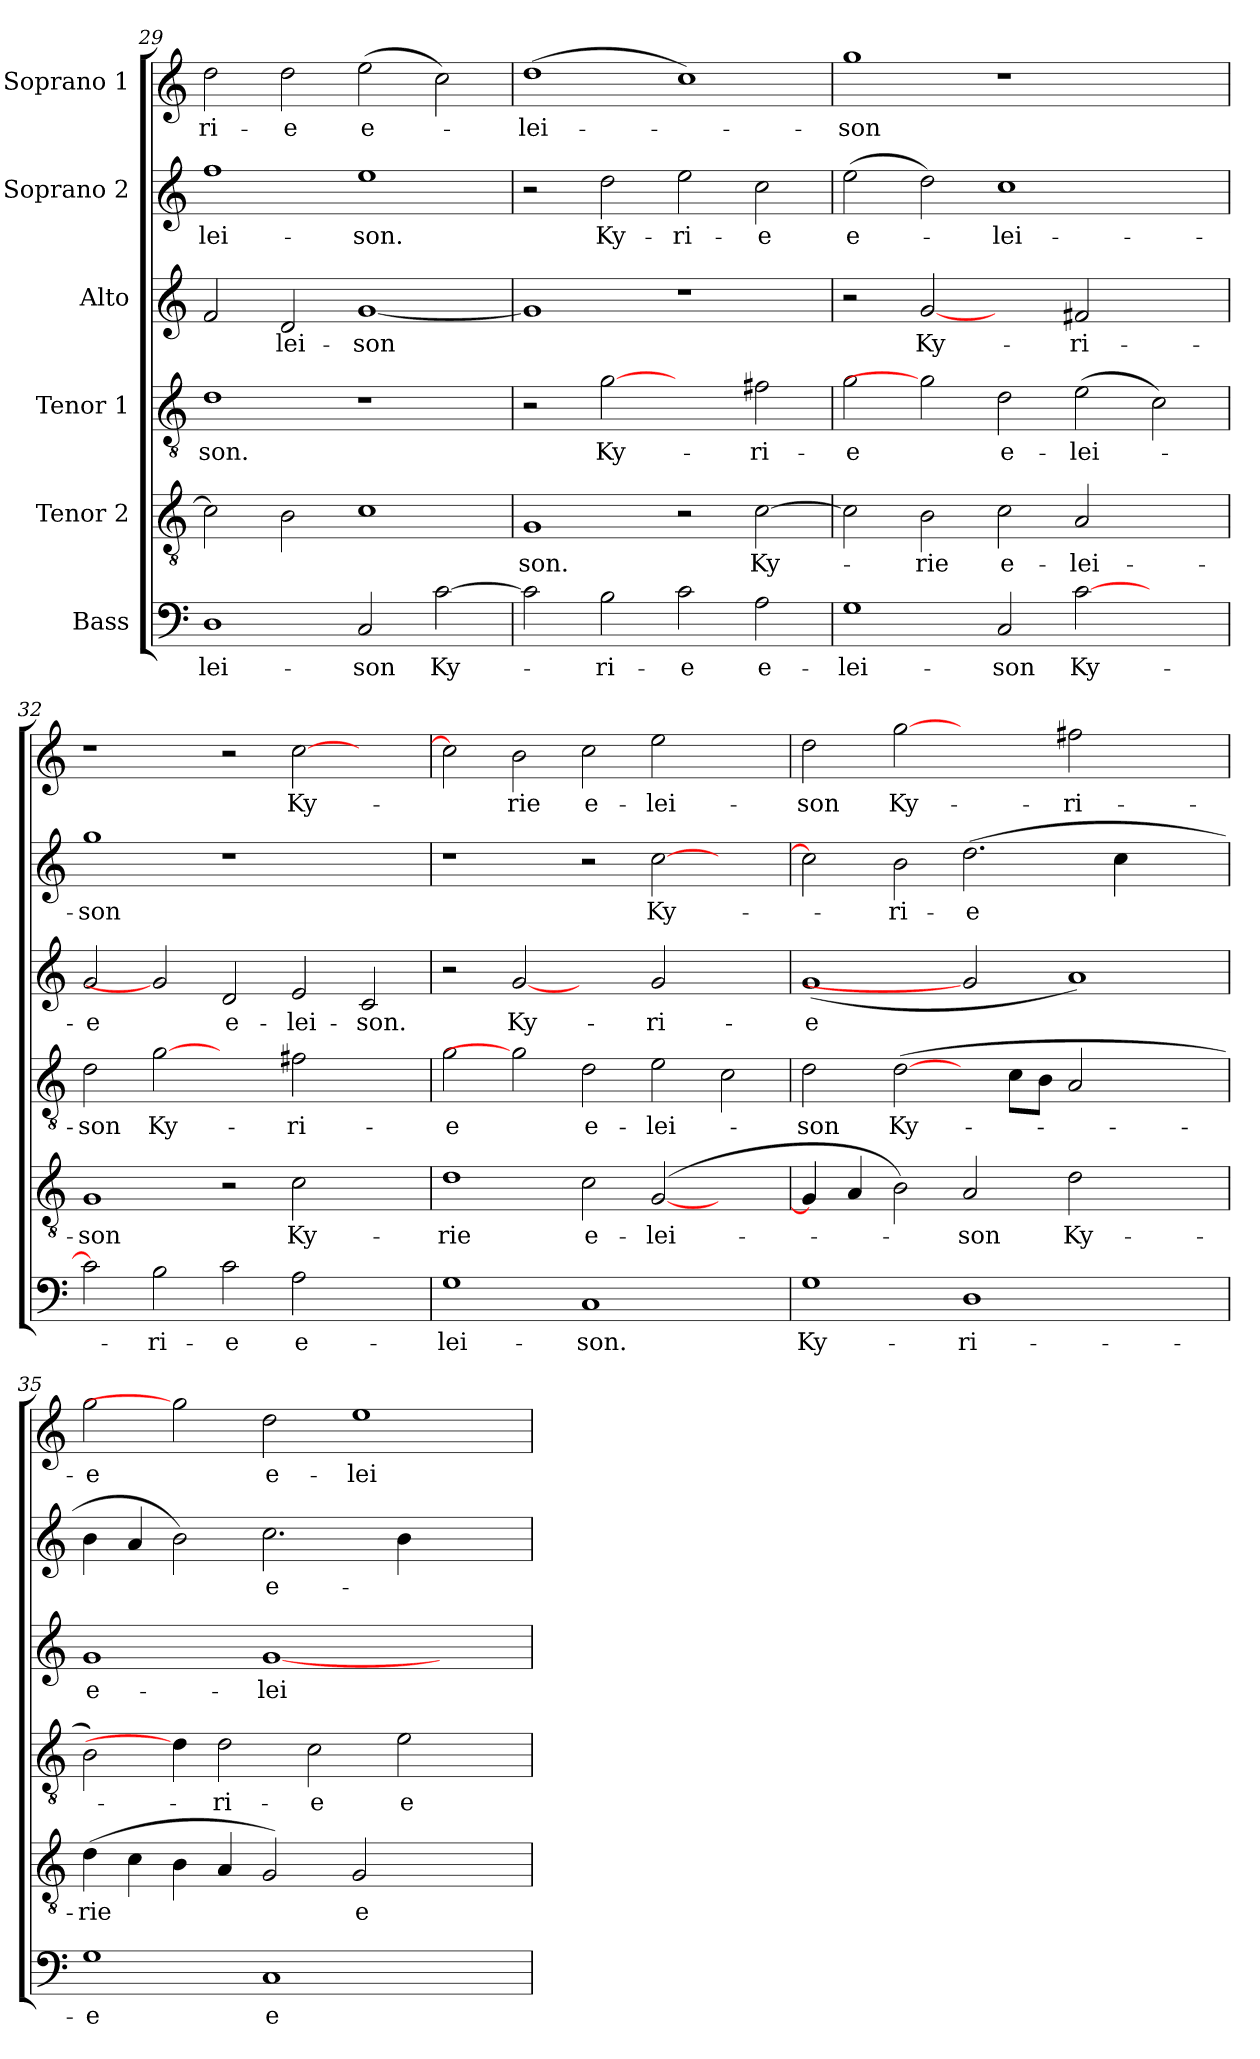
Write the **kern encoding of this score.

**kern	**text	**kern	**text	**kern	**text	**kern	**text	**kern	**text	**kern	**text
*part6	*part6	*part5	*part5	*part4	*part4	*part3	*part3	*part2	*part2	*part1	*part1
*staff6	*staff6	*staff5	*staff5	*staff4	*staff4	*staff3	*staff3	*staff2	*staff2	*staff1	*staff1
*I"Bass	*	*I"Tenor 2	*	*I"Tenor 1	*	*I"Alto	*	*I"Soprano 2	*	*I"Soprano 1	*
*clefF4	*	*clefGv2	*	*clefGv2	*	*clefG2	*	*clefG2	*	*clefG2	*
*k[]	*	*k[]	*	*k[]	*	*k[]	*	*k[]	*	*k[]	*
*C:	*	*C:	*	*C:	*	*C:	*	*C:	*	*C:	*
=29	=29	=29	=29	=29	=29	=29	=29	=29	=29	=29	=29
1D	-lei-	2c\]	.	1d	-son.	2f/	.	1ff	-lei-	2dd\	-ri-
.	.	2B\	.	.	.	2d/	-lei-	.	.	2dd\	-e
2C/	-son	1c	.	1r	.	[1g	-son	1ee	-son.	(2ee\	e-
[2c\	Ky-	.	.	.	.	.	.	.	.	2cc\)	.
=30	=30	=30	=30	=30	=30	=30	=30	=30	=30	=30	=30
2c\]	.	1G	-son.	2r	.	1g]	.	2r	.	(1dd	-lei-
2B\	-ri-	.	.	[2g	Ky-	.	.	2dd\	Ky-	.	.
2c\	-e	2r	.	2ryy	.	1r	.	2ee\	-ri-	1cc)	.
2A\	e-	[2c\	Ky-	2f#X\	-ri-	.	.	2cc\	-e	.	.
=31	=31	=31	=31	=31	=31	=31	=31	=31	=31	=31	=31
1G	-lei-	2c\]	.	2g\	-e	2r	.	(2ee\	e-	1gg	-son
.	.	2B\	-rie	2g]	.	[2g	Ky-	2dd\)	.	.	.
2C/	-son	2c\	e-	2d\	e-	2ryy	.	1cc	-lei-	1r	.
[2c\	Ky-	2A/	-lei-	(2e\	-lei-	2f#X/	-ri-	.	.	.	.
2ryy	.	2ryy	.	2c\)	.	2ryy	.	2ryy	.	2ryy	.
=32	=32	=32	=32	=32	=32	=32	=32	=32	=32	=32	=32
2c\]	.	1G	-son	2d\	-son	2g/	-e	1gg	-son	1r	.
2B\	-ri-	.	.	[2g	Ky-	2g]	.	.	.	.	.
2c\	-e	2r	.	2ryy	.	2d/	e-	1r	.	2r	.
2A\	e-	2c\	Ky-	2f#X\	-ri-	2e/	-lei-	.	.	[2cc\	Ky-
2ryy	.	2ryy	.	2ryy	.	2c/	-son.	2ryy	.	2ryy	.
!!LO:LB:g=z
=33	=33	=33	=33	=33	=33	=33	=33	=33	=33	=33	=33
1G	-lei-	1d	-rie	2g\	-e	2r	.	1r	.	2cc\]	-­
.	.	.	.	2g]	.	[2g	Ky-	.	.	2b\	rie
1C	-son.	2c\	e-	2d\	e-	2ryy	.	2r	.	2cc\	e-
.	.	([2G/	-lei-	2e\	-lei-	2g/	-ri-	[2cc\	Ky-	2ee\	-lei-
2ryy	.	2ryy	.	2c\	.	2ryy	.	2ryy	.	2ryy	.
=34	=34	=34	=34	=34	=34	=34	=34	=34	=34	=34	=34
1G	Ky-	4G/]	.	2d\	-son	(1g	-e	2cc\]	.	2dd\	-son
.	.	4A/	.	.	.	.	.	.	.	.	.
.	.	2B\)	.	([2d\	Ky-	.	.	2b\	-ri-	[2gg	Ky-
1D	-ri-	2A/	-son	4ryy	.	2g]	.	(2.dd\	-e	2ryy	.
.	.	.	.	8c\L	.	.	.	.	.	.	.
.	.	.	.	8B\J	.	.	.	.	.	.	.
.	.	2d\	Ky-	2A/	.	1a)	.	.	.	2ff#X\	-ri-
.	.	.	.	.	.	.	.	4cc\	.	.	.
2ryy	.	2ryy	.	2ryy	.	.	.	2ryy	.	2ryy	.
=35	=35	=35	=35	=35	=35	=35	=35	=35	=35	=35	=35
1G	-e	(4d\	-rie	2B\)	.	1g	e-	4b\	.	2gg\	-e
.	.	4c\	.	.	.	.	.	4a/	.	.	.
.	.	4B\	.	4d\]	.	.	.	2b\)	.	2gg]	.
.	.	4A/	.	2d\	-ri-	.	.	.	.	.	.
1C	e-	2G/)	.	.	.	[1g	-lei-	2.cc\	e-	2dd\	e-
.	.	.	.	2c\	-e	.	.	.	.	.	.
.	.	2G/	e-	.	.	.	.	.	.	1ee	-lei-
.	.	.	.	2e\	e-	.	.	4b\	.	.	.
2ryy	.	2ryy	.	.	.	2ryy	.	2ryy	.	.	.
.	.	.	.	4ryy	.	.	.	.	.	.	.
=	=	=	=	=	=	=	=	=	=	=	=
*-	*-	*-	*-	*-	*-	*-	*-	*-	*-	*-	*-
